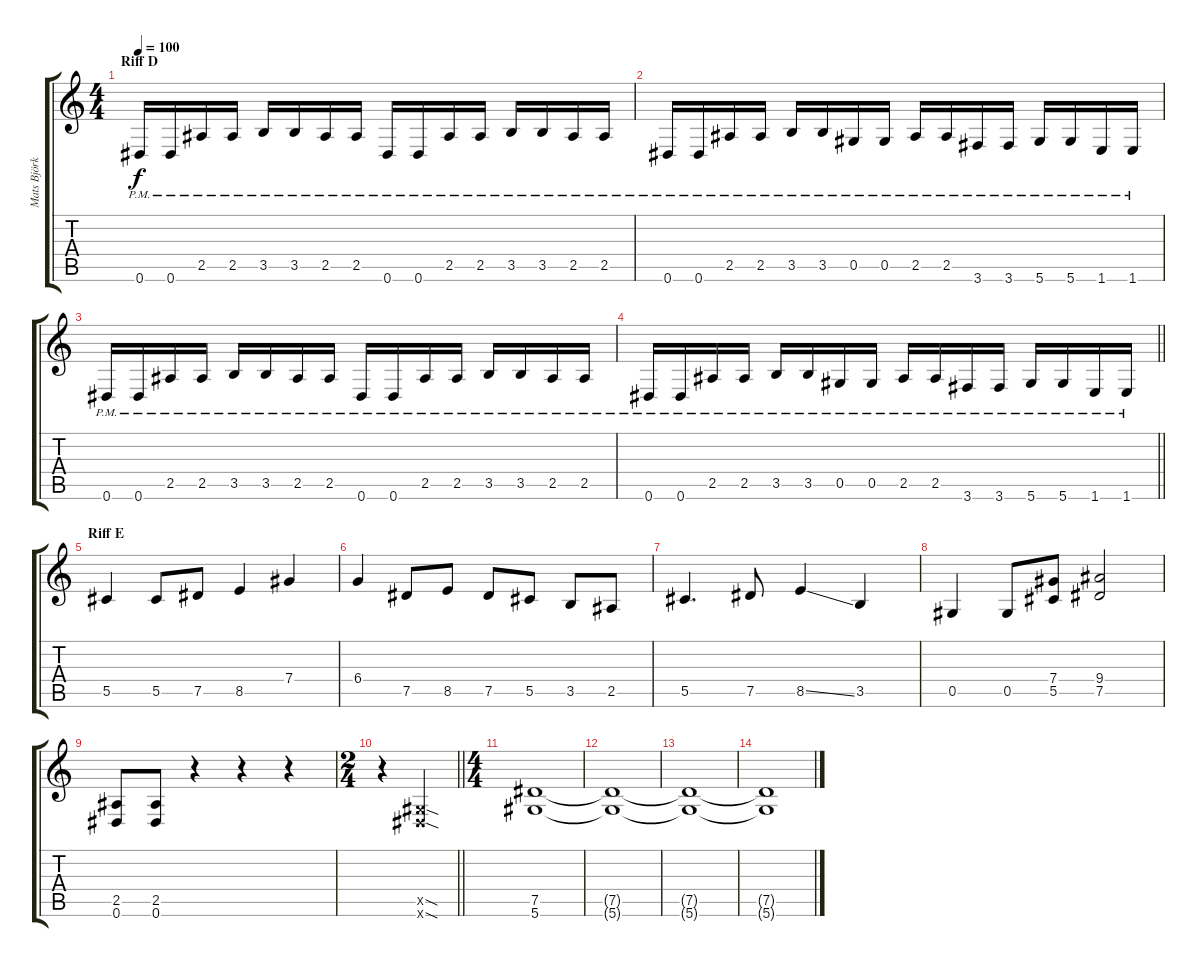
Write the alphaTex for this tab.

\track ("Mats Björkman" "Mats Björk") {instrument distortionguitar}
\staff {score tabs}
\tuning (Eb4 Bb3 Gb3 Db3 Ab2 Eb2) {hide}
\ts (4 4)
\section ("" "Riff D")
\tempo 100
\clef g2
\ks c
0.6{pm}.16{dy f} 0.6{pm}.16 2.5{pm}.16 2.5{pm}.16 3.5{pm}.16 3.5{pm}.16 2.5{pm}.16 2.5{pm}.16 0.6{pm}.16 0.6{pm}.16 2.5{pm}.16 2.5{pm}.16 3.5{pm}.16 3.5{pm}.16 2.5{pm}.16 2.5{pm}.16 |
0.6{pm}.16 0.6{pm}.16 2.5{pm}.16 2.5{pm}.16 3.5{pm}.16 3.5{pm}.16 0.5{pm}.16 0.5{pm}.16 2.5{pm}.16 2.5{pm}.16 3.6{pm}.16 3.6{pm}.16 5.6{pm}.16 5.6{pm}.16 1.6{pm}.16 1.6{pm}.16 |
0.6{pm}.16 0.6{pm}.16 2.5{pm}.16 2.5{pm}.16 3.5{pm}.16 3.5{pm}.16 2.5{pm}.16 2.5{pm}.16 0.6{pm}.16 0.6{pm}.16 2.5{pm}.16 2.5{pm}.16 3.5{pm}.16 3.5{pm}.16 2.5{pm}.16 2.5{pm}.16 |
\barLineRight lightlight
0.6{pm}.16 0.6{pm}.16 2.5{pm}.16 2.5{pm}.16 3.5{pm}.16 3.5{pm}.16 0.5{pm}.16 0.5{pm}.16 2.5{pm}.16 2.5{pm}.16 3.6{pm}.16 3.6{pm}.16 5.6{pm}.16 5.6{pm}.16 1.6{pm}.16 1.6{pm}.16 |
\section ("" "Riff E")
5.5.4 5.5.8 7.5.8 8.5.4 7.4.4 |
6.4.4 7.5.8 8.5.8 7.5.8 5.5.8 3.5.8 2.5.8 |
5.5.4{d} 7.5.8 8.5{ss}.4 3.5.4 |
0.5.4 0.5.8 (7.4 5.5).8 (9.4 7.5).2 |
(2.5 0.6).8 (2.5 0.6).8 r.4 r.4 r.4 |
\ts (2 4)
\barLineRight lightlight
r.4 (0.5{sod x} 0.6{sod x}).4 |
\ts (4 4)
(7.5 5.6).1 |
(7.5{t} 5.6{t}).1 |
(7.5{t} 5.6{t}).1 |
(7.5{t} 5.6{t}).1
